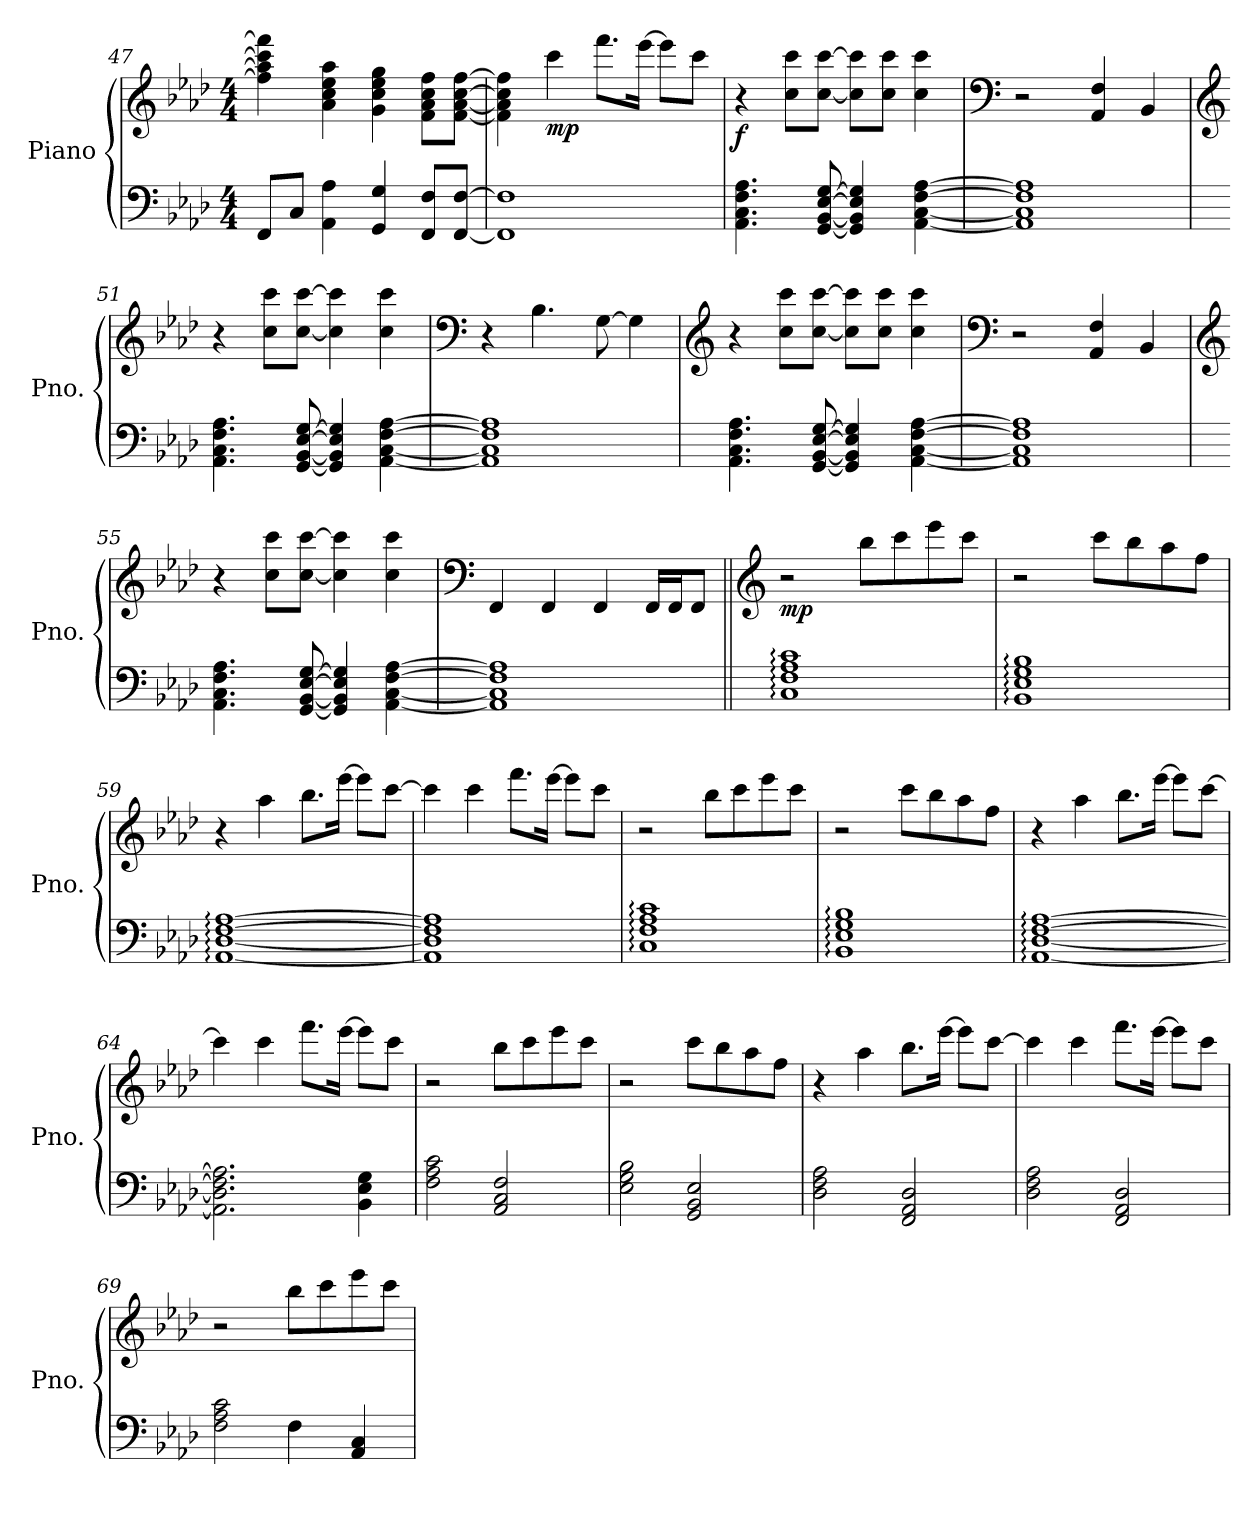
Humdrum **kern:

**kern	**kern	**dynam
*part1	*part1	*part1
*staff2	*staff1	*staff1/2
*I"Piano	*	*
*I'Pno.	*	*
*clefF4	*clefG2	*
*k[b-e-a-d-]	*k[b-e-a-d-]	*
*M4/4	*M4/4	*
=47	=47	=47
8FF/L	4ff\] 4aa-\] 4ccc\] 4fff\]	.
8C/J	.	.
4AA-\ 4A-\	4a-\ 4cc\ 4ee-\ 4aa-\	.
4GG/ 4G/	4g\ 4cc\ 4ee-\ 4gg\	.
8FF/ 8F/L	8f\ 8a-\ 8cc\ 8ff\L	.
[8FF/ [8F/J	[8f\ [8a-\ [8cc\ [8ff\J	.
=48	=48	=48
1FF] 1F]	4f\] 4a-\] 4cc\] 4ff\]	.
!	!	!LO:DY:b
.	4ccc\	mp
.	8.fff\L	.
.	[16eee-\Jk	.
.	8eee-\L]	.
.	8ccc\J	.
!!LO:LB:g=z
=49	=49	=49
!	!	!LO:DY:b
4.AA-\ 4.C\ 4.F\ 4.A-\	4r	f
.	8cc\ 8ccc\L	.
[8GG/ [8BB-/ [8E-/ [8G/	[8cc\ [8ccc\J	.
4GG/] 4BB-/] 4E-/] 4G/]	8cc\] 8ccc\]L	.
.	8cc\ 8ccc\J	.
[4AA-\ [4C\ [4F\ [4A-\	4cc\ 4ccc\	.
=50	=50	=50
*	*clefF4	*
1AA-] 1C] 1F] 1A-]	2r	.
.	4AA-/ 4F/	.
.	4BB-/	.
=51	=51	=51
*	*clefG2	*
4.AA-\ 4.C\ 4.F\ 4.A-\	4r	.
.	8cc\ 8ccc\L	.
[8GG/ [8BB-/ [8E-/ [8G/	[8cc\ [8ccc\J	.
4GG/] 4BB-/] 4E-/] 4G/]	4cc\] 4ccc\]	.
[4AA-\ [4C\ [4F\ [4A-\	4cc\ 4ccc\	.
=52	=52	=52
*	*clefF4	*
1AA-] 1C] 1F] 1A-]	4r	.
.	4.B-\	.
.	[8G\	.
.	4G\]	.
!!LO:LB:g=z
=53	=53	=53
*	*clefG2	*
4.AA-\ 4.C\ 4.F\ 4.A-\	4r	.
.	8cc\ 8ccc\L	.
[8GG/ [8BB-/ [8E-/ [8G/	[8cc\ [8ccc\J	.
4GG/] 4BB-/] 4E-/] 4G/]	8cc\] 8ccc\]L	.
.	8cc\ 8ccc\J	.
[4AA-\ [4C\ [4F\ [4A-\	4cc\ 4ccc\	.
=54	=54	=54
*	*clefF4	*
1AA-] 1C] 1F] 1A-]	2r	.
.	4AA-/ 4F/	.
.	4BB-/	.
=55	=55	=55
*	*clefG2	*
4.AA-\ 4.C\ 4.F\ 4.A-\	4r	.
.	8cc\ 8ccc\L	.
[8GG/ [8BB-/ [8E-/ [8G/	[8cc\ [8ccc\J	.
4GG/] 4BB-/] 4E-/] 4G/]	4cc\] 4ccc\]	.
[4AA-\ [4C\ [4F\ [4A-\	4cc\ 4ccc\	.
=56	=56	=56
*	*clefF4	*
1AA-] 1C] 1F] 1A-]	4FF/	.
.	4FF/	.
.	4FF/	.
.	16FF/LL	.
.	16FF/J	.
.	8FF/J	.
!!LO:LB:g=z
=57||	=57||	=57||
*	*clefG2	*
!	!	!LO:DY:b
1C: 1F: 1A-: 1c:	2r	mp
.	8bb-\L	.
.	8ccc\	.
.	8eee-\	.
.	8ccc\J	.
=58	=58	=58
1BB-: 1E-: 1G: 1B-:	2r	.
.	8ccc\L	.
.	8bb-\	.
.	8aa-\	.
.	8ff\J	.
=59	=59	=59
[1AA-: [1D-: [1F: [1A-:	4r	.
.	4aa-\	.
.	8.bb-\L	.
.	[16eee-\Jk	.
.	8eee-\L]	.
.	[8ccc\J	.
=60	=60	=60
1AA-] 1D-] 1F] 1A-]	4ccc\]	.
.	4ccc\	.
.	8.fff\L	.
.	[16eee-\Jk	.
.	8eee-\L]	.
.	8ccc\J	.
=61	=61	=61
1C: 1F: 1A-: 1c:	2r	.
.	8bb-\L	.
.	8ccc\	.
.	8eee-\	.
.	8ccc\J	.
=62	=62	=62
1BB-: 1E-: 1G: 1B-:	2r	.
.	8ccc\L	.
.	8bb-\	.
.	8aa-\	.
.	8ff\J	.
!!LO:LB:g=z
=63	=63	=63
[1AA-: [1D-: [1F: [1A-:	4r	.
.	4aa-\	.
.	8.bb-\L	.
.	[16eee-\Jk	.
.	8eee-\L]	.
.	[8ccc\J	.
=64	=64	=64
2.AA-\] 2.D-\] 2.F\] 2.A-\]	4ccc\]	.
.	4ccc\	.
.	8.fff\L	.
.	[16eee-\Jk	.
4BB-\ 4E-\ 4G\	8eee-\L]	.
.	8ccc\J	.
=65	=65	=65
2F\ 2A-\ 2c\	2r	.
2AA-/ 2C/ 2F/	8bb-\L	.
.	8ccc\	.
.	8eee-\	.
.	8ccc\J	.
=66	=66	=66
2E-\ 2G\ 2B-\	2r	.
2GG/ 2BB-/ 2E-/	8ccc\L	.
.	8bb-\	.
.	8aa-\	.
.	8ff\J	.
=67	=67	=67
2D-\ 2F\ 2A-\	4r	.
.	4aa-\	.
2FF/ 2AA-/ 2D-/	8.bb-\L	.
.	[16eee-\Jk	.
.	8eee-\L]	.
.	[8ccc\J	.
!!LO:LB:g=z
=68	=68	=68
2D-\ 2F\ 2A-\	4ccc\]	.
.	4ccc\	.
2FF/ 2AA-/ 2D-/	8.fff\L	.
.	[16eee-\Jk	.
.	8eee-\L]	.
.	8ccc\J	.
=69	=69	=69
2F\ 2A-\ 2c\	2r	.
4F\	8bb-\L	.
.	8ccc\	.
4AA-/ 4C/	8eee-\	.
.	8ccc\J	.
=	=	=
*-	*-	*-
